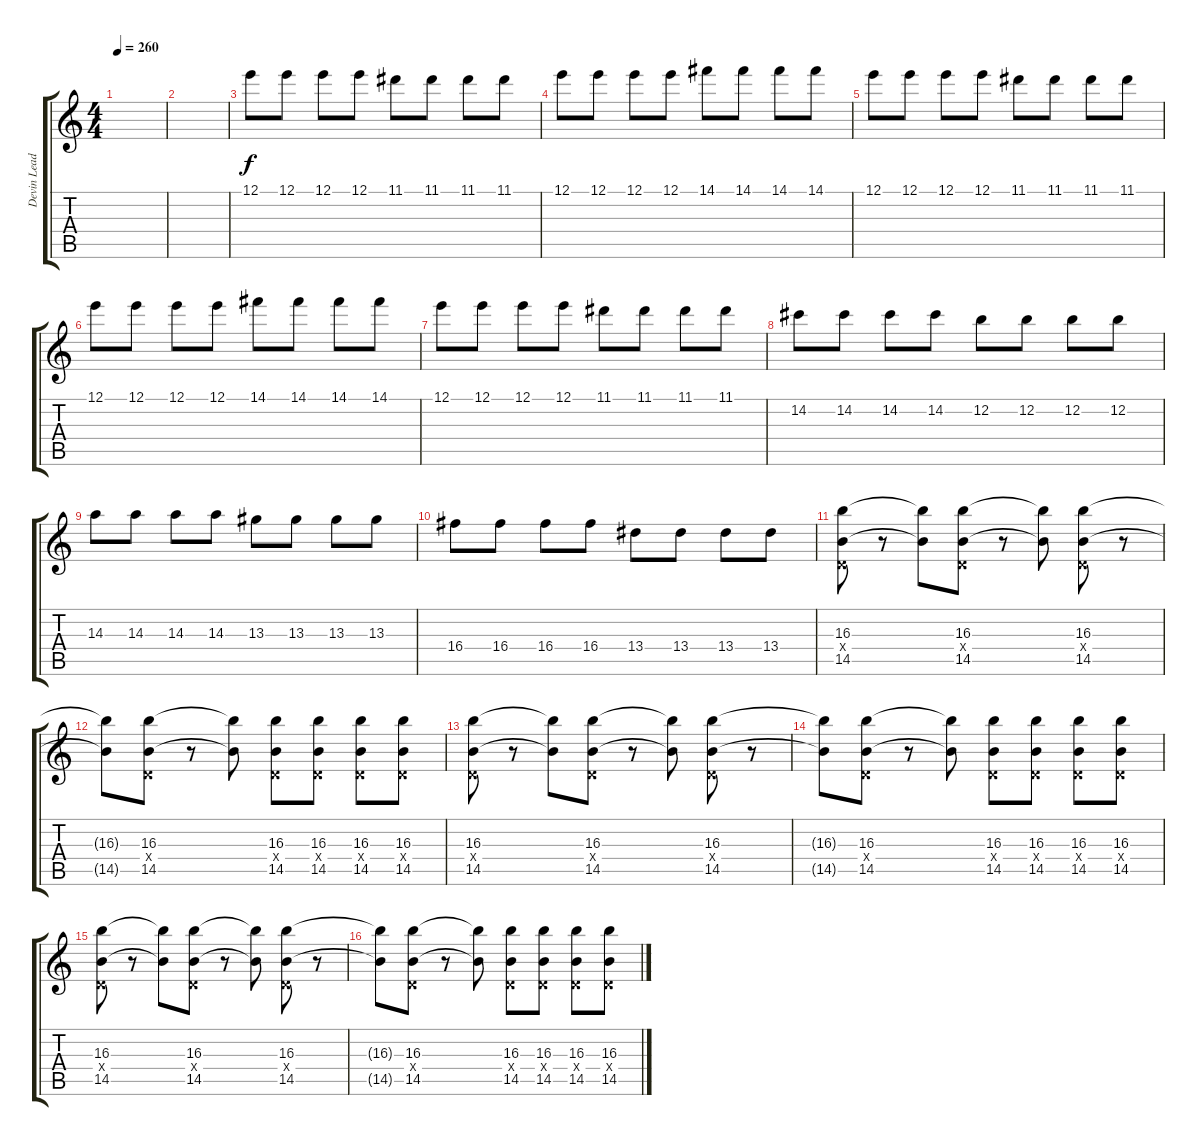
\track ("Devin Lead" "Devin Lead") {instrument distortionguitar}
\staff {score tabs}
\tuning (E4 B3 G3 D3 A2 E2) {hide}
\ts (4 4)
\tempo 260
\clef g2
\ks c
|
|
12.1.8 12.1.8 12.1.8 12.1.8 11.1.8 11.1.8 11.1.8 11.1.8 |
12.1.8 12.1.8 12.1.8 12.1.8 14.1.8 14.1.8 14.1.8 14.1.8 |
12.1.8 12.1.8 12.1.8 12.1.8 11.1.8 11.1.8 11.1.8 11.1.8 |
12.1.8 12.1.8 12.1.8 12.1.8 14.1.8 14.1.8 14.1.8 14.1.8 |
12.1.8 12.1.8 12.1.8 12.1.8 11.1.8 11.1.8 11.1.8 11.1.8 |
14.2.8 14.2.8 14.2.8 14.2.8 12.2.8 12.2.8 12.2.8 12.2.8 |
14.3.8 14.3.8 14.3.8 14.3.8 13.3.8 13.3.8 13.3.8 13.3.8 |
16.4.8 16.4.8 16.4.8 16.4.8 13.4.8 13.4.8 13.4.8 13.4.8 |
(16.3 0.4{x} 14.5).8 r.8 (16.3{t} 14.5{t}).8 (16.3 0.4{x} 14.5).8 r.8 (16.3{t} 14.5{t}).8 (16.3 0.4{x} 14.5).8 r.8 |
(16.3{t} 14.5{t}).8 (16.3 0.4{x} 14.5).8 r.8 (16.3{t} 14.5{t}).8 (16.3 0.4{x} 14.5).8 (16.3 0.4{x} 14.5).8 (16.3 0.4{x} 14.5).8 (16.3 0.4{x} 14.5).8 |
(16.3 0.4{x} 14.5).8 r.8 (16.3{t} 14.5{t}).8 (16.3 0.4{x} 14.5).8 r.8 (16.3{t} 14.5{t}).8 (16.3 0.4{x} 14.5).8 r.8 |
(16.3{t} 14.5{t}).8 (16.3 0.4{x} 14.5).8 r.8 (16.3{t} 14.5{t}).8 (16.3 0.4{x} 14.5).8 (16.3 0.4{x} 14.5).8 (16.3 0.4{x} 14.5).8 (16.3 0.4{x} 14.5).8 |
(16.3 0.4{x} 14.5).8 r.8 (16.3{t} 14.5{t}).8 (16.3 0.4{x} 14.5).8 r.8 (16.3{t} 14.5{t}).8 (16.3 0.4{x} 14.5).8 r.8 |
(16.3{t} 14.5{t}).8 (16.3 0.4{x} 14.5).8 r.8 (16.3{t} 14.5{t}).8 (16.3 0.4{x} 14.5).8 (16.3 0.4{x} 14.5).8 (16.3 0.4{x} 14.5).8 (16.3 0.4{x} 14.5).8
